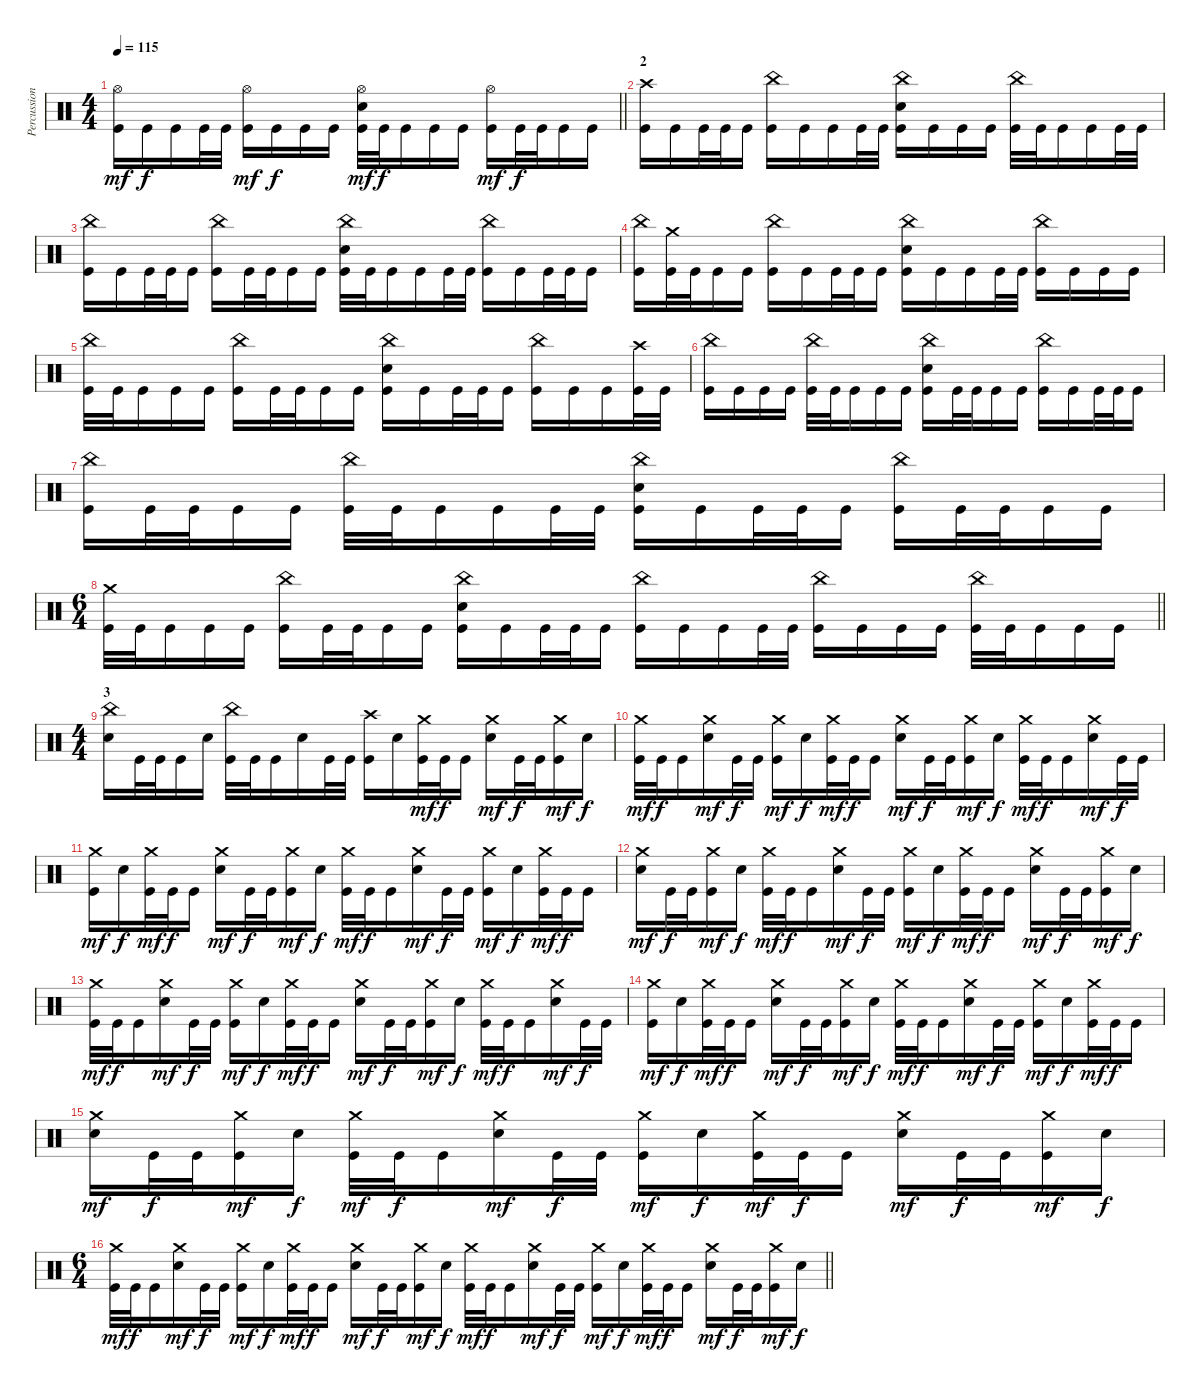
\track ("Percussion" "Percussion") {instrument percussion}
\staff {score}
\articulation defaults
\ts (4 4)
\tempo 115
\clef neutral
\barLineRight lightlight
\ks c
("Hi-Hat (open)" "Kick (hit)").16{dy mf} "Kick (hit)".16{dy f} "Kick (hit)".16 "Kick (hit)".32 "Kick (hit)".32 ("Hi-Hat (open)" "Kick (hit)").16{dy mf} "Kick (hit)".16{dy f} "Kick (hit)".16 "Kick (hit)".16 ("Hi-Hat (open)" "Snare (hit) 2" "Kick (hit)").32{dy mf} "Kick (hit)".32{dy f} "Kick (hit)".16 "Kick (hit)".16 "Kick (hit)".16 ("Hi-Hat (open)" "Kick (hit)").16{dy mf} "Kick (hit)".32{dy f} "Kick (hit)".32 "Kick (hit)".16 "Kick (hit)".16 |
\section ("" "2")
("Crash high (hit)" "Kick (hit)").16 "Kick (hit)".16 "Kick (hit)".32 "Kick (hit)".32 "Kick (hit)".16 ("China (hit)" "Kick (hit)").16 "Kick (hit)".16 "Kick (hit)".16 "Kick (hit)".32 "Kick (hit)".32 ("China (hit)" "Snare (hit) 2" "Kick (hit)").16 "Kick (hit)".16 "Kick (hit)".16 "Kick (hit)".16 ("China (hit)" "Kick (hit)").32 "Kick (hit)".32 "Kick (hit)".16 "Kick (hit)".16 "Kick (hit)".32 "Kick (hit)".32 |
("China (hit)" "Kick (hit)").16 "Kick (hit)".16 "Kick (hit)".32 "Kick (hit)".32 "Kick (hit)".16 ("China (hit)" "Kick (hit)").16 "Kick (hit)".32 "Kick (hit)".32 "Kick (hit)".16 "Kick (hit)".16 ("China (hit)" "Snare (hit) 2" "Kick (hit)").32 "Kick (hit)".32 "Kick (hit)".16 "Kick (hit)".16 "Kick (hit)".32 "Kick (hit)".32 ("China (hit)" "Kick (hit)").16 "Kick (hit)".16 "Kick (hit)".32 "Kick (hit)".32 "Kick (hit)".16 |
("China (hit)" "Kick (hit)").16 ("Crash medium (hit)" "Kick (hit)").32 "Kick (hit)".32 "Kick (hit)".16 "Kick (hit)".16 ("China (hit)" "Kick (hit)").16 "Kick (hit)".16 "Kick (hit)".32 "Kick (hit)".32 "Kick (hit)".16 ("China (hit)" "Snare (hit) 2" "Kick (hit)").16 "Kick (hit)".16 "Kick (hit)".16 "Kick (hit)".32 "Kick (hit)".32 ("China (hit)" "Kick (hit)").16 "Kick (hit)".16 "Kick (hit)".16 "Kick (hit)".16 |
("China (hit)" "Kick (hit)").32 "Kick (hit)".32 "Kick (hit)".16 "Kick (hit)".16 "Kick (hit)".16 ("China (hit)" "Kick (hit)").16 "Kick (hit)".32 "Kick (hit)".32 "Kick (hit)".16 "Kick (hit)".16 ("China (hit)" "Snare (hit) 2" "Kick (hit)").16 "Kick (hit)".16 "Kick (hit)".32 "Kick (hit)".32 "Kick (hit)".16 ("China (hit)" "Kick (hit)").16 "Kick (hit)".16 "Kick (hit)".16 ("Crash high (hit)" "Kick (hit)").32 "Kick (hit)".32 |
("China (hit)" "Kick (hit)").16 "Kick (hit)".16 "Kick (hit)".16 "Kick (hit)".16 ("China (hit)" "Kick (hit)").32 "Kick (hit)".32 "Kick (hit)".16 "Kick (hit)".16 "Kick (hit)".16 ("China (hit)" "Snare (hit) 2" "Kick (hit)").16 "Kick (hit)".32 "Kick (hit)".32 "Kick (hit)".16 "Kick (hit)".16 ("China (hit)" "Kick (hit)").16 "Kick (hit)".16 "Kick (hit)".32 "Kick (hit)".32 "Kick (hit)".16 |
("China (hit)" "Kick (hit)").16 "Kick (hit)".32 "Kick (hit)".32 "Kick (hit)".16 "Kick (hit)".16 ("China (hit)" "Kick (hit)").32 "Kick (hit)".32 "Kick (hit)".16 "Kick (hit)".16 "Kick (hit)".32 "Kick (hit)".32 ("China (hit)" "Snare (hit) 2" "Kick (hit)").16 "Kick (hit)".16 "Kick (hit)".32 "Kick (hit)".32 "Kick (hit)".16 ("China (hit)" "Kick (hit)").16 "Kick (hit)".32 "Kick (hit)".32 "Kick (hit)".16 "Kick (hit)".16 |
\ts (6 4)
\barLineRight lightlight
("Crash medium (hit)" "Kick (hit)").32 "Kick (hit)".32 "Kick (hit)".16 "Kick (hit)".16 "Kick (hit)".16 ("China (hit)" "Kick (hit)").16 "Kick (hit)".32 "Kick (hit)".32 "Kick (hit)".16 "Kick (hit)".16 ("China (hit)" "Snare (hit) 2" "Kick (hit)").16 "Kick (hit)".16 "Kick (hit)".32 "Kick (hit)".32 "Kick (hit)".16 ("China (hit)" "Kick (hit)").16 "Kick (hit)".16 "Kick (hit)".16 "Kick (hit)".32 "Kick (hit)".32 ("China (hit)" "Kick (hit)").16 "Kick (hit)".16 "Kick (hit)".16 "Kick (hit)".16 ("China (hit)" "Kick (hit)").32 "Kick (hit)".32 "Kick (hit)".16 "Kick (hit)".16 "Kick (hit)".16 |
\ts (4 4)
\section ("" "3")
("China (hit)" "Snare (hit) 2").16 "Kick (hit)".32 "Kick (hit)".32 "Kick (hit)".16 "Snare (hit) 2".16 ("China (hit)" "Kick (hit)").32 "Kick (hit)".32 "Kick (hit)".16 "Snare (hit) 2".16 "Kick (hit)".32 "Kick (hit)".32 ("Crash high (hit)" "Kick (hit)").16 "Snare (hit) 2".16 ("Crash medium (hit)" "Kick (hit)").32{dy mf} "Kick (hit)".32{dy f} "Kick (hit)".16 ("Crash medium (hit)" "Snare (hit) 2").16{dy mf} "Kick (hit)".32{dy f} "Kick (hit)".32 ("Crash medium (hit)" "Kick (hit)").16{dy mf} "Snare (hit) 2".16{dy f} |
("Crash medium (hit)" "Kick (hit)").32{dy mf} "Kick (hit)".32{dy f} "Kick (hit)".16 ("Crash medium (hit)" "Snare (hit) 2").16{dy mf} "Kick (hit)".32{dy f} "Kick (hit)".32 ("Crash medium (hit)" "Kick (hit)").16{dy mf} "Snare (hit) 2".16{dy f} ("Crash medium (hit)" "Kick (hit)").32{dy mf} "Kick (hit)".32{dy f} "Kick (hit)".16 ("Crash medium (hit)" "Snare (hit) 2").16{dy mf} "Kick (hit)".32{dy f} "Kick (hit)".32 ("Crash medium (hit)" "Kick (hit)").16{dy mf} "Snare (hit) 2".16{dy f} ("Crash medium (hit)" "Kick (hit)").32{dy mf} "Kick (hit)".32{dy f} "Kick (hit)".16 ("Crash medium (hit)" "Snare (hit) 2").16{dy mf} "Kick (hit)".32{dy f} "Kick (hit)".32 |
("Crash medium (hit)" "Kick (hit)").16{dy mf} "Snare (hit) 2".16{dy f} ("Crash medium (hit)" "Kick (hit)").32{dy mf} "Kick (hit)".32{dy f} "Kick (hit)".16 ("Crash medium (hit)" "Snare (hit) 2").16{dy mf} "Kick (hit)".32{dy f} "Kick (hit)".32 ("Crash medium (hit)" "Kick (hit)").16{dy mf} "Snare (hit) 2".16{dy f} ("Crash medium (hit)" "Kick (hit)").32{dy mf} "Kick (hit)".32{dy f} "Kick (hit)".16 ("Crash medium (hit)" "Snare (hit) 2").16{dy mf} "Kick (hit)".32{dy f} "Kick (hit)".32 ("Crash medium (hit)" "Kick (hit)").16{dy mf} "Snare (hit) 2".16{dy f} ("Crash medium (hit)" "Kick (hit)").32{dy mf} "Kick (hit)".32{dy f} "Kick (hit)".16 |
("Crash medium (hit)" "Snare (hit) 2").16{dy mf} "Kick (hit)".32{dy f} "Kick (hit)".32 ("Crash medium (hit)" "Kick (hit)").16{dy mf} "Snare (hit) 2".16{dy f} ("Crash medium (hit)" "Kick (hit)").32{dy mf} "Kick (hit)".32{dy f} "Kick (hit)".16 ("Crash medium (hit)" "Snare (hit) 2").16{dy mf} "Kick (hit)".32{dy f} "Kick (hit)".32 ("Crash medium (hit)" "Kick (hit)").16{dy mf} "Snare (hit) 2".16{dy f} ("Crash medium (hit)" "Kick (hit)").32{dy mf} "Kick (hit)".32{dy f} "Kick (hit)".16 ("Crash medium (hit)" "Snare (hit) 2").16{dy mf} "Kick (hit)".32{dy f} "Kick (hit)".32 ("Crash medium (hit)" "Kick (hit)").16{dy mf} "Snare (hit) 2".16{dy f} |
("Crash medium (hit)" "Kick (hit)").32{dy mf} "Kick (hit)".32{dy f} "Kick (hit)".16 ("Crash medium (hit)" "Snare (hit) 2").16{dy mf} "Kick (hit)".32{dy f} "Kick (hit)".32 ("Crash medium (hit)" "Kick (hit)").16{dy mf} "Snare (hit) 2".16{dy f} ("Crash medium (hit)" "Kick (hit)").32{dy mf} "Kick (hit)".32{dy f} "Kick (hit)".16 ("Crash medium (hit)" "Snare (hit) 2").16{dy mf} "Kick (hit)".32{dy f} "Kick (hit)".32 ("Crash medium (hit)" "Kick (hit)").16{dy mf} "Snare (hit) 2".16{dy f} ("Crash medium (hit)" "Kick (hit)").32{dy mf} "Kick (hit)".32{dy f} "Kick (hit)".16 ("Crash medium (hit)" "Snare (hit) 2").16{dy mf} "Kick (hit)".32{dy f} "Kick (hit)".32 |
("Crash medium (hit)" "Kick (hit)").16{dy mf} "Snare (hit) 2".16{dy f} ("Crash medium (hit)" "Kick (hit)").32{dy mf} "Kick (hit)".32{dy f} "Kick (hit)".16 ("Crash medium (hit)" "Snare (hit) 2").16{dy mf} "Kick (hit)".32{dy f} "Kick (hit)".32 ("Crash medium (hit)" "Kick (hit)").16{dy mf} "Snare (hit) 2".16{dy f} ("Crash medium (hit)" "Kick (hit)").32{dy mf} "Kick (hit)".32{dy f} "Kick (hit)".16 ("Crash medium (hit)" "Snare (hit) 2").16{dy mf} "Kick (hit)".32{dy f} "Kick (hit)".32 ("Crash medium (hit)" "Kick (hit)").16{dy mf} "Snare (hit) 2".16{dy f} ("Crash medium (hit)" "Kick (hit)").32{dy mf} "Kick (hit)".32{dy f} "Kick (hit)".16 |
("Crash medium (hit)" "Snare (hit) 2").16{dy mf} "Kick (hit)".32{dy f} "Kick (hit)".32 ("Crash medium (hit)" "Kick (hit)").16{dy mf} "Snare (hit) 2".16{dy f} ("Crash medium (hit)" "Kick (hit)").32{dy mf} "Kick (hit)".32{dy f} "Kick (hit)".16 ("Crash medium (hit)" "Snare (hit) 2").16{dy mf} "Kick (hit)".32{dy f} "Kick (hit)".32 ("Crash medium (hit)" "Kick (hit)").16{dy mf} "Snare (hit) 2".16{dy f} ("Crash medium (hit)" "Kick (hit)").32{dy mf} "Kick (hit)".32{dy f} "Kick (hit)".16 ("Crash medium (hit)" "Snare (hit) 2").16{dy mf} "Kick (hit)".32{dy f} "Kick (hit)".32 ("Crash medium (hit)" "Kick (hit)").16{dy mf} "Snare (hit) 2".16{dy f} |
\ts (6 4)
\barLineRight lightlight
("Crash medium (hit)" "Kick (hit)").32{dy mf} "Kick (hit)".32{dy f} "Kick (hit)".16 ("Crash medium (hit)" "Snare (hit) 2").16{dy mf} "Kick (hit)".32{dy f} "Kick (hit)".32 ("Crash medium (hit)" "Kick (hit)").16{dy mf} "Snare (hit) 2".16{dy f} ("Crash medium (hit)" "Kick (hit)").32{dy mf} "Kick (hit)".32{dy f} "Kick (hit)".16 ("Crash medium (hit)" "Snare (hit) 2").16{dy mf} "Kick (hit)".32{dy f} "Kick (hit)".32 ("Crash medium (hit)" "Kick (hit)").16{dy mf} "Snare (hit) 2".16{dy f} ("Crash medium (hit)" "Kick (hit)").32{dy mf} "Kick (hit)".32{dy f} "Kick (hit)".16 ("Crash medium (hit)" "Snare (hit) 2").16{dy mf} "Kick (hit)".32{dy f} "Kick (hit)".32 ("Crash medium (hit)" "Kick (hit)").16{dy mf} "Snare (hit) 2".16{dy f} ("Crash medium (hit)" "Kick (hit)").32{dy mf} "Kick (hit)".32{dy f} "Kick (hit)".16 ("Crash medium (hit)" "Snare (hit) 2").16{dy mf} "Kick (hit)".32{dy f} "Kick (hit)".32 ("Crash medium (hit)" "Kick (hit)").16{dy mf} "Snare (hit) 2".16{dy f}
